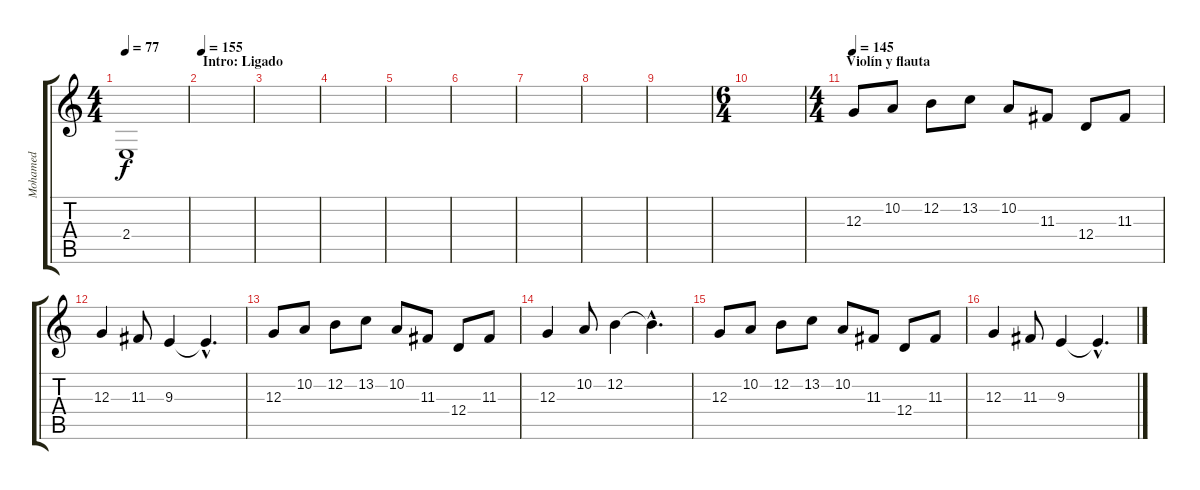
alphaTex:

\track ("Mohamed" "Mohamed") {instrument violin}
\staff {score tabs}
\tuning (E4 B3 G3 D3 A2 E2) {hide}
\ts (4 4)
\tempo 77
\clef g2
\ks c
2.4{t}.1{dy f} |
\section ("" "Intro: Ligado")
\tempo 155
|
|
|
|
|
|
|
|
\ts (6 4)
|
\ts (4 4)
\section ("" "Violín y flauta")
\tempo 145
12.3.8{volume 15 instrument violin} 10.2.8 12.2.8 13.2.8 10.2.8 11.3.8 12.4.8 11.3.8 |
12.3.4 11.3.8 9.3.4 9.3{hac t}.4{d} |
12.3.8 10.2.8 12.2.8 13.2.8 10.2.8 11.3.8 12.4.8 11.3.8 |
12.3.4 10.2.8 12.2.4 12.2{hac t}.4{d} |
12.3.8 10.2.8 12.2.8 13.2.8 10.2.8 11.3.8 12.4.8 11.3.8 |
12.3.4 11.3.8 9.3.4 9.3{hac t}.4{d}
